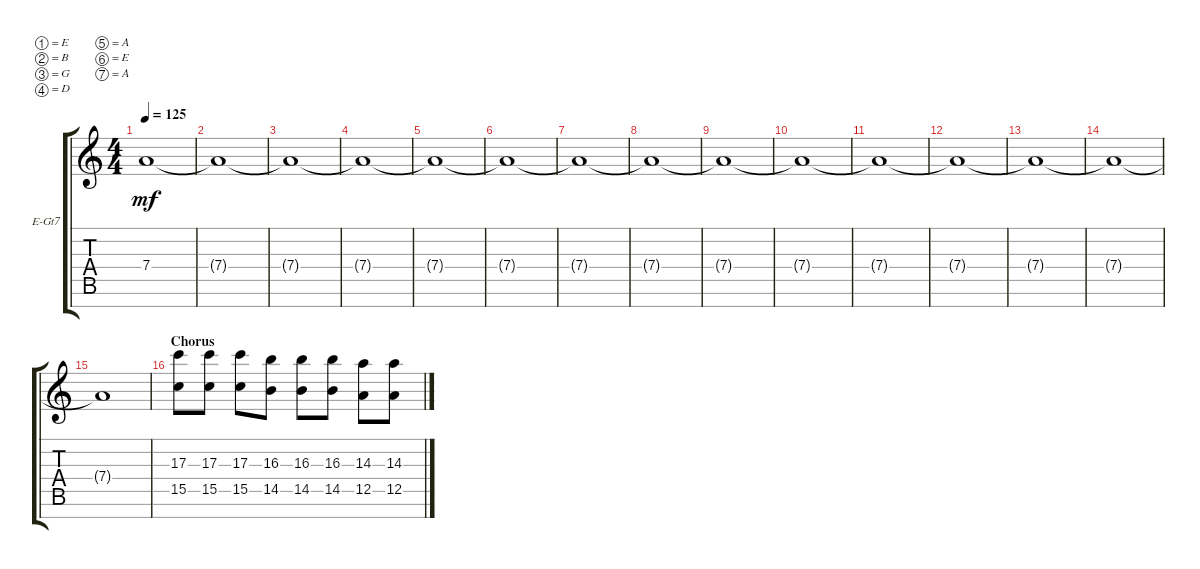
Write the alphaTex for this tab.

\defaultSystemsLayout 4
\bracketExtendMode groupsimilarinstruments
\firstSystemTrackNameOrientation horizontal
\otherSystemsTrackNameOrientation horizontal
\track ("Lead" "E-Gt7") {instrument distortionguitar}
\staff {score tabs}
\tuning (E4 B3 G3 D3 A2 E2 A1)
\ts (4 4)
\tempo 125
\clef g2
\ks c
7.4{t}.1{dy mf} |
7.4{t}.1 |
7.4{t}.1 |
7.4{t}.1 |
7.4{t}.1 |
7.4{t}.1 |
7.4{t}.1 |
7.4{t}.1 |
7.4{t}.1 |
7.4{t}.1 |
7.4{t}.1 |
7.4{t}.1 |
7.4{t}.1 |
7.4{t}.1 |
7.4{t}.1 |
\section ("" "Chorus")
(15.5 17.3).8 (15.5 17.3).8 (15.5 17.3).8 (14.5 16.3).8 (14.5 16.3).8 (14.5 16.3).8 (12.5 14.3).8 (12.5 14.3).8
